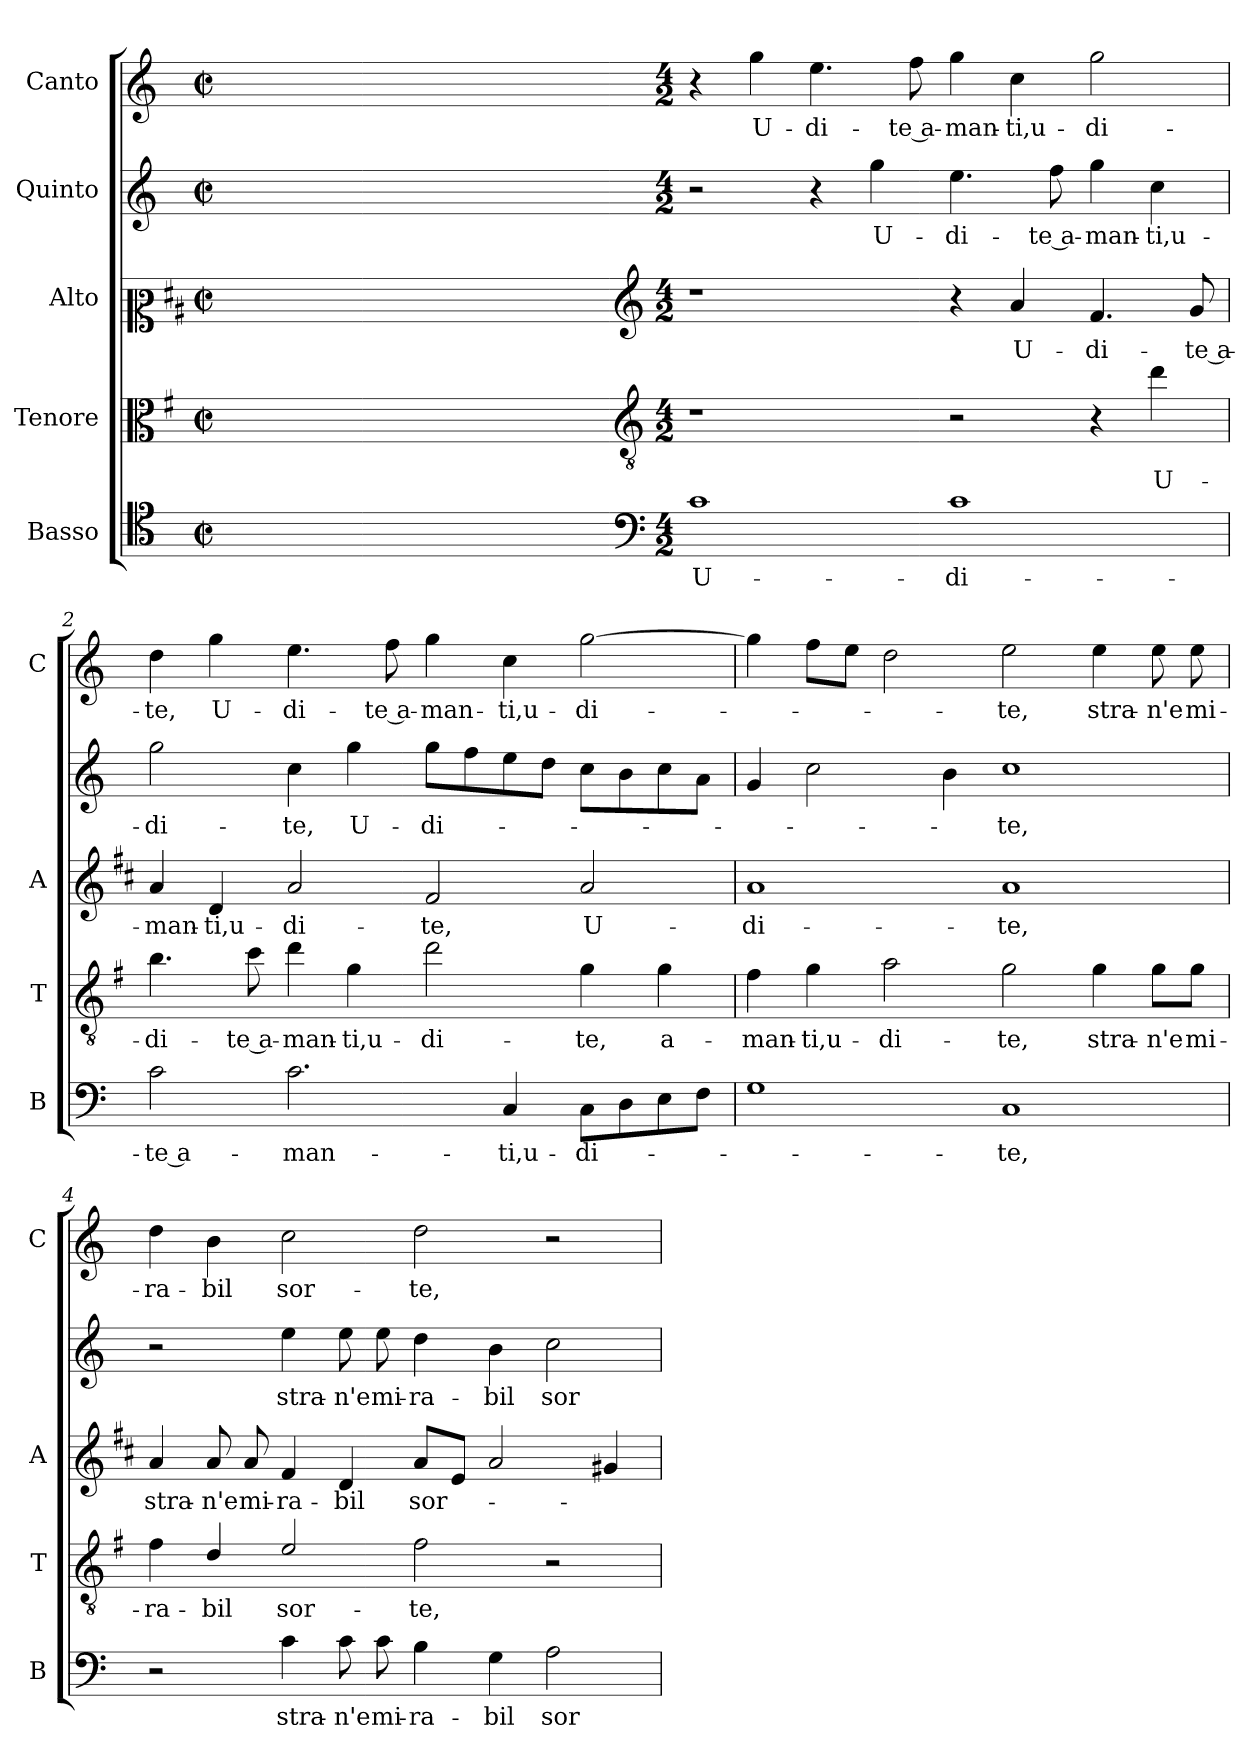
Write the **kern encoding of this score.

**kern	**text	**kern	**text	**kern	**text	**kern	**text	**kern	**text
*part5	*part5	*part4	*part4	*part3	*part3	*part2	*part2	*part1	*part1
*staff5	*staff5	*staff4	*staff4	*staff3	*staff3	*staff2	*staff2	*staff1	*staff1
*I"Basso	*	*I"Tenore	*	*I"Alto	*	*I"Quinto	*	*I"Canto	*
*I'B	*	*I'T	*	*I'A	*	*	*	*I'C	*
*clefC4	*	*clefC3	*	*clefC2	*	*clefG2	*	*clefG2	*
*	*	*ITrd4c7	*	*ITrd1c2	*	*	*	*	*
*k[]	*	*k[]	*	*k[]	*	*k[]	*	*k[]	*
*C:	*	*C:	*	*C:	*	*C:	*	*C:	*
*M2/2	*	*M2/2	*	*M2/2	*	*M2/2	*	*M2/2	*
*met(c|)	*	*met(c|)	*	*met(c|)	*	*met(c|)	*	*met(c|)	*
=	=	=	=	=	=	=	=	=	=
1ryy	.	1ryy	.	1ryy	.	1ryy	.	1ryy	.
=1X-	=1X-	=1X-	=1X-	=1X-	=1X-	=1X-	=1X-	=1X-	=1X-
4ryy	.	4ryy	.	4ryy	.	4ryy	.	4ryy	.
4ryy	.	4ryy	.	4ryy	.	4ryy	.	4ryy	.
4ryy	.	4ryy	.	4ryy	.	4ryy	.	4ryy	.
4ryy	.	4ryy	.	4ryy	.	4ryy	.	4ryy	.
=1-	=1-	=1-	=1-	=1-	=1-	=1-	=1-	=1-	=1-
*clefF4	*	*clefGv2	*	*clefG2	*	*	*	*	*
*M4/2	*	*M4/2	*	*M4/2	*	*M4/2	*	*M4/2	*
!	!LO:LY:b	!	!	!	!	!	!	!	!
1c	U-	1r	.	1r	.	2r	.	4r	.
!	!	!	!	!	!	!	!	!	!LO:LY:b
.	.	.	.	.	.	.	.	4gg\	U-
!	!	!	!	!	!	!	!	!	!LO:LY:b
.	.	.	.	.	.	4r	.	4.ee\	-di-
!	!	!	!	!	!	!	!LO:LY:b	!	!
.	.	.	.	.	.	4gg\	U-	.	.
!	!	!	!	!	!	!	!	!	!LO:LY:b
.	.	.	.	.	.	.	.	8ff\	-te a-
!	!LO:LY:b	!	!	!	!	!	!LO:LY:b	!	!LO:LY:b
1c	-di-	2r	.	4r	.	4.ee\	-di-	4gg\	-man-
!	!	!	!	!	!LO:LY:b	!	!	!	!LO:LY:b
.	.	.	.	4g/	U-	.	.	4cc\	-ti,u-
!	!	!	!	!	!	!	!LO:LY:b	!	!
.	.	.	.	.	.	8ff\	-te a-	.	.
!	!	!	!	!	!LO:LY:b	!	!LO:LY:b	!	!LO:LY:b
.	.	4r	.	4.e/	-di-	4gg\	-man-	2gg\	-di-
!	!	!	!LO:LY:b	!	!	!	!LO:LY:b	!	!
.	.	4g\	U-	.	.	4cc\	-ti,u-	.	.
!	!	!	!	!	!LO:LY:b	!	!	!	!
.	.	.	.	8f/	-te a-	.	.	.	.
=2	=2	=2	=2	=2	=2	=2	=2	=2	=2
!	!LO:LY:b	!	!LO:LY:b	!	!LO:LY:b	!	!LO:LY:b	!	!LO:LY:b
2c\	-te a-	4.e\	-di-	4g/	-man-	2gg\	-di-	4dd\	-te,
!	!	!	!	!	!LO:LY:b	!	!	!	!LO:LY:b
.	.	.	.	4c/	-ti,u-	.	.	4gg\	U-
!	!	!	!LO:LY:b	!	!	!	!	!	!
.	.	8f\	-te a-	.	.	.	.	.	.
!	!LO:LY:b	!	!LO:LY:b	!	!LO:LY:b	!	!LO:LY:b	!	!LO:LY:b
2.c\	-man-	4g\	-man-	2g/	-di-	4cc\	-te,	4.ee\	-di-
!	!	!	!LO:LY:b	!	!	!	!LO:LY:b	!	!
.	.	4c\	-ti,u-	.	.	4gg\	U-	.	.
!	!	!	!	!	!	!	!	!	!LO:LY:b
.	.	.	.	.	.	.	.	8ff\	-te a-
!	!	!	!LO:LY:b	!	!LO:LY:b	!	!LO:LY:b	!	!LO:LY:b
.	.	2g\	-di-	2e/	-te,	8gg\L	-di-	4gg\	-man-
.	.	.	.	.	.	8ff\	.	.	.
!	!LO:LY:b	!	!	!	!	!	!	!	!LO:LY:b
4C/	-ti,u-	.	.	.	.	8ee\	.	4cc\	-ti,u-
.	.	.	.	.	.	8dd\J	.	.	.
!	!LO:LY:b	!	!LO:LY:b	!	!LO:LY:b	!	!	!	!LO:LY:b
8C\L	-di-	4c\	-te,	2g/	U-	8cc\L	.	[2gg\	-di-
8D\	.	.	.	.	.	8b\	.	.	.
!	!	!	!LO:LY:b	!	!	!	!	!	!
8E\	.	4c\	a-	.	.	8cc\	.	.	.
8F\J	.	.	.	.	.	8a\J	.	.	.
!!LO:LB:g=z
=3	=3	=3	=3	=3	=3	=3	=3	=3	=3
!	!	!	!LO:LY:b	!	!LO:LY:b	!	!	!	!
1G	.	4B\	-man-	1g	-di-	4g/	.	4gg\]	.
!	!	!	!LO:LY:b	!	!	!	!	!	!
.	.	4c\	-ti,u-	.	.	2cc\	.	8ff\L	.
.	.	.	.	.	.	.	.	8ee\J	.
!	!	!	!LO:LY:b	!	!	!	!	!	!
.	.	2d\	-di-	.	.	.	.	2dd\	.
.	.	.	.	.	.	4b\	.	.	.
!	!LO:LY:b	!	!LO:LY:b	!	!LO:LY:b	!	!LO:LY:b	!	!LO:LY:b
1C	-te,	2c\	-te,	1g	-te,	1cc	-te,	2ee\	-te,
!	!	!	!LO:LY:b	!	!	!	!	!	!LO:LY:b
.	.	4c\	stra-	.	.	.	.	4ee\	stra-
!	!	!	!LO:LY:b	!	!	!	!	!	!LO:LY:b
.	.	8c\L	-n'e	.	.	.	.	8ee\	-n'e
!	!	!	!LO:LY:b	!	!	!	!	!	!LO:LY:b
.	.	8c\J	mi-	.	.	.	.	8ee\	mi-
=4	=4	=4	=4	=4	=4	=4	=4	=4	=4
!	!	!	!LO:LY:b	!	!LO:LY:b	!	!	!	!LO:LY:b
2r	.	4B\	-ra-	4g/	stra-	2r	.	4dd\	-ra-
!	!	!	!LO:LY:b	!	!LO:LY:b	!	!	!	!LO:LY:b
.	.	4G/	-bil	8g/	-n'e	.	.	4b\	-bil
!	!	!	!	!	!LO:LY:b	!	!	!	!
.	.	.	.	8g/	mi-	.	.	.	.
!	!LO:LY:b	!	!LO:LY:b	!	!LO:LY:b	!	!LO:LY:b	!	!LO:LY:b
4c\	stra-	2A/	sor-	4e/	-ra-	4ee\	stra-	2cc\	sor-
!	!LO:LY:b	!	!	!	!LO:LY:b	!	!LO:LY:b	!	!
8c\	-n'e	.	.	4c/	-bil	8ee\	-n'e	.	.
!	!LO:LY:b	!	!	!	!	!	!LO:LY:b	!	!
8c\	mi-	.	.	.	.	8ee\	mi-	.	.
!	!LO:LY:b	!	!LO:LY:b	!	!LO:LY:b	!	!LO:LY:b	!	!LO:LY:b
4B\	-ra-	2B\	-te,	8g/L	sor-	4dd\	-ra-	2dd\	-te,
.	.	.	.	8d/J	.	.	.	.	.
!	!LO:LY:b	!	!	!	!	!	!LO:LY:b	!	!
4G\	-bil	.	.	2g/	.	4b\	-bil	.	.
!	!LO:LY:b	!	!	!	!	!	!LO:LY:b	!	!
2A\	sor-	2r	.	.	.	2cc\	sor-	2r	.
.	.	.	.	4f#X/	.	.	.	.	.
=	=	=	=	=	=	=	=	=	=
*-	*-	*-	*-	*-	*-	*-	*-	*-	*-
